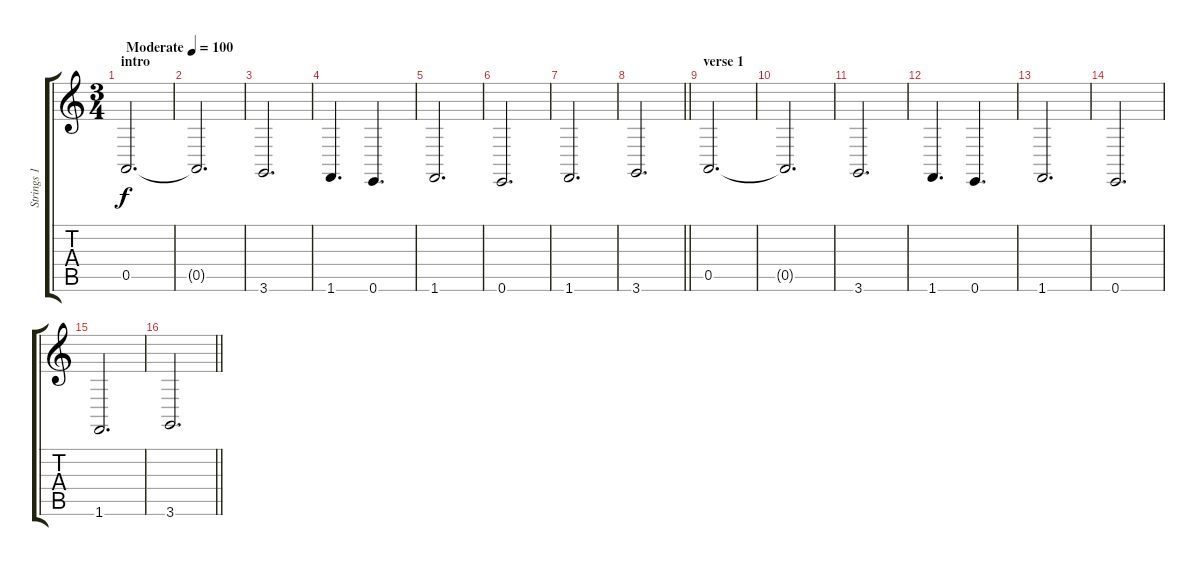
\track ("Strings 1" "Strings 1") {instrument stringensemble1}
\staff {score tabs}
\tuning (E4 B3 G3 D3 A2 E2) {hide}
\ts (3 4)
\section ("" "intro")
\tempo (100 "Moderate")
\clef g2
\ks c
0.5.2{d dy f instrument stringensemble1} |
0.5{t}.2{d} |
3.6.2{d} |
1.6.4{d} 0.6.4{d} |
1.6.2{d} |
0.6.2{d} |
1.6.2{d} |
\barLineRight lightlight
3.6.2{d} |
\section ("" "verse 1")
0.5.2{d} |
0.5{t}.2{d} |
3.6.2{d} |
1.6.4{d} 0.6.4{d} |
1.6.2{d} |
0.6.2{d} |
1.6.2{d} |
\barLineRight lightlight
3.6.2{d}
